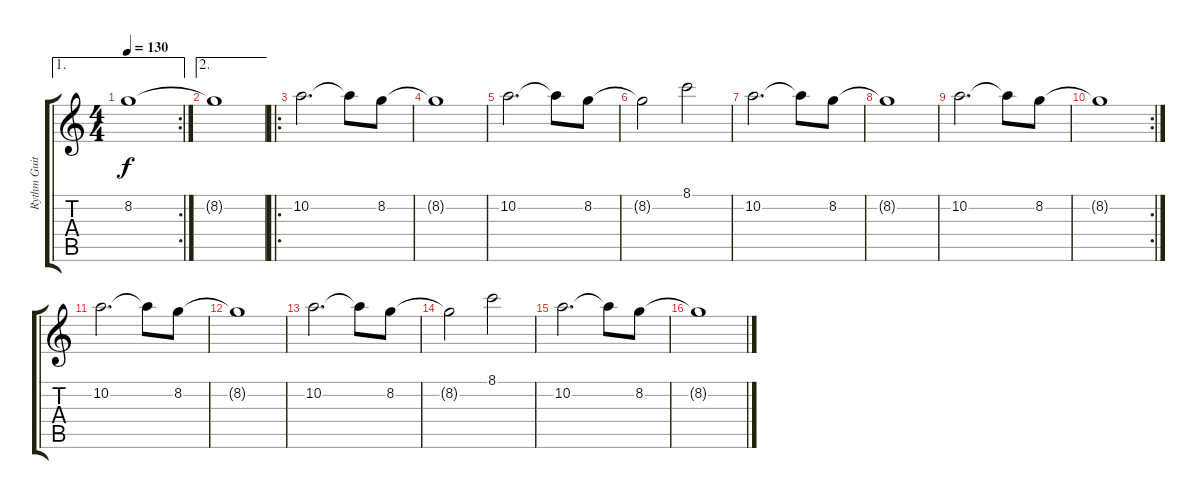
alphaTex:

\track ("Rythm Guitar 1" "Rythm Guit") {instrument overdrivenguitar}
\staff {score tabs}
\tuning (E4 B3 G3 D3 A2 E2) {hide}
\ae 1
\rc 2
\ts (4 4)
\tempo 130
\clef g2
\ks c
8.2{t}.1{dy f} |
\ae 2
8.2{t}.1 |
\ro
10.2.2{d} 10.2{t}.8 8.2.8 |
8.2{t}.1 |
10.2.2{d} 10.2{t}.8 8.2.8 |
8.2{t}.2 8.1.2 |
10.2.2{d} 10.2{t}.8 8.2.8 |
8.2{t}.1 |
10.2.2{d} 10.2{t}.8 8.2.8 |
\rc 2
8.2{t}.1 |
10.2.2{d} 10.2{t}.8 8.2.8 |
8.2{t}.1 |
10.2.2{d} 10.2{t}.8 8.2.8 |
8.2{t}.2 8.1.2 |
10.2.2{d} 10.2{t}.8 8.2.8 |
8.2{t}.1
